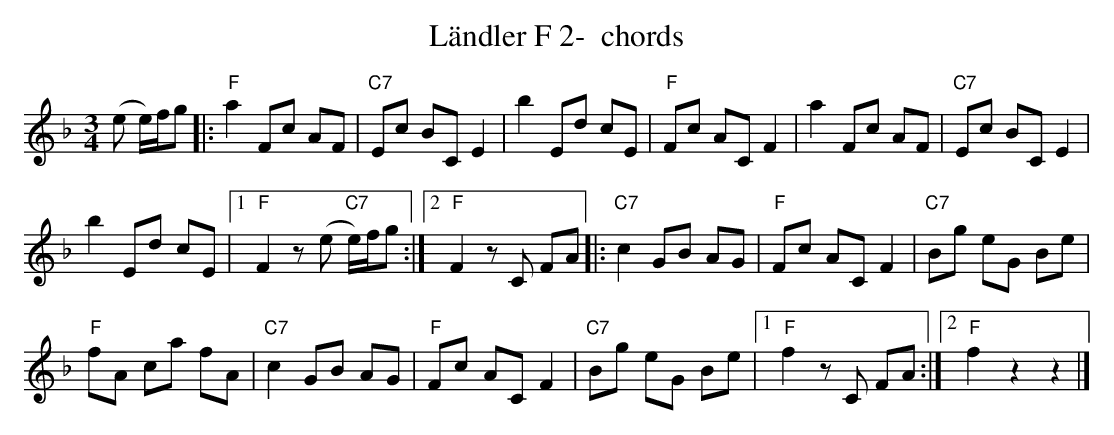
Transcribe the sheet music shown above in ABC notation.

X:1
T:L\"andler F 2-  chords
M:3/4
L:1/8
K:Fmaj%%MIDI gchordon
(e e/2)f/2g |: "F"a2 Fc AF | "C7"Ec BC E2 | b2 Ed cE | "F"Fc AC F2 | a2 Fc AF | "C7"Ec BC E2 |
b2 Ed cE |1 "F"F2z (e "C7"e/2)f/2g :|2 "F"F2zC FA |: "C7"c2 GB AG | "F"Fc AC F2 | "C7"Bg eG Be |
"F"fA ca fA | "C7"c2 GB AG | "F"Fc AC F2 | "C7"Bg eG Be |1 "F"f2zC FA :|2 "F"f2z2z2 |]
